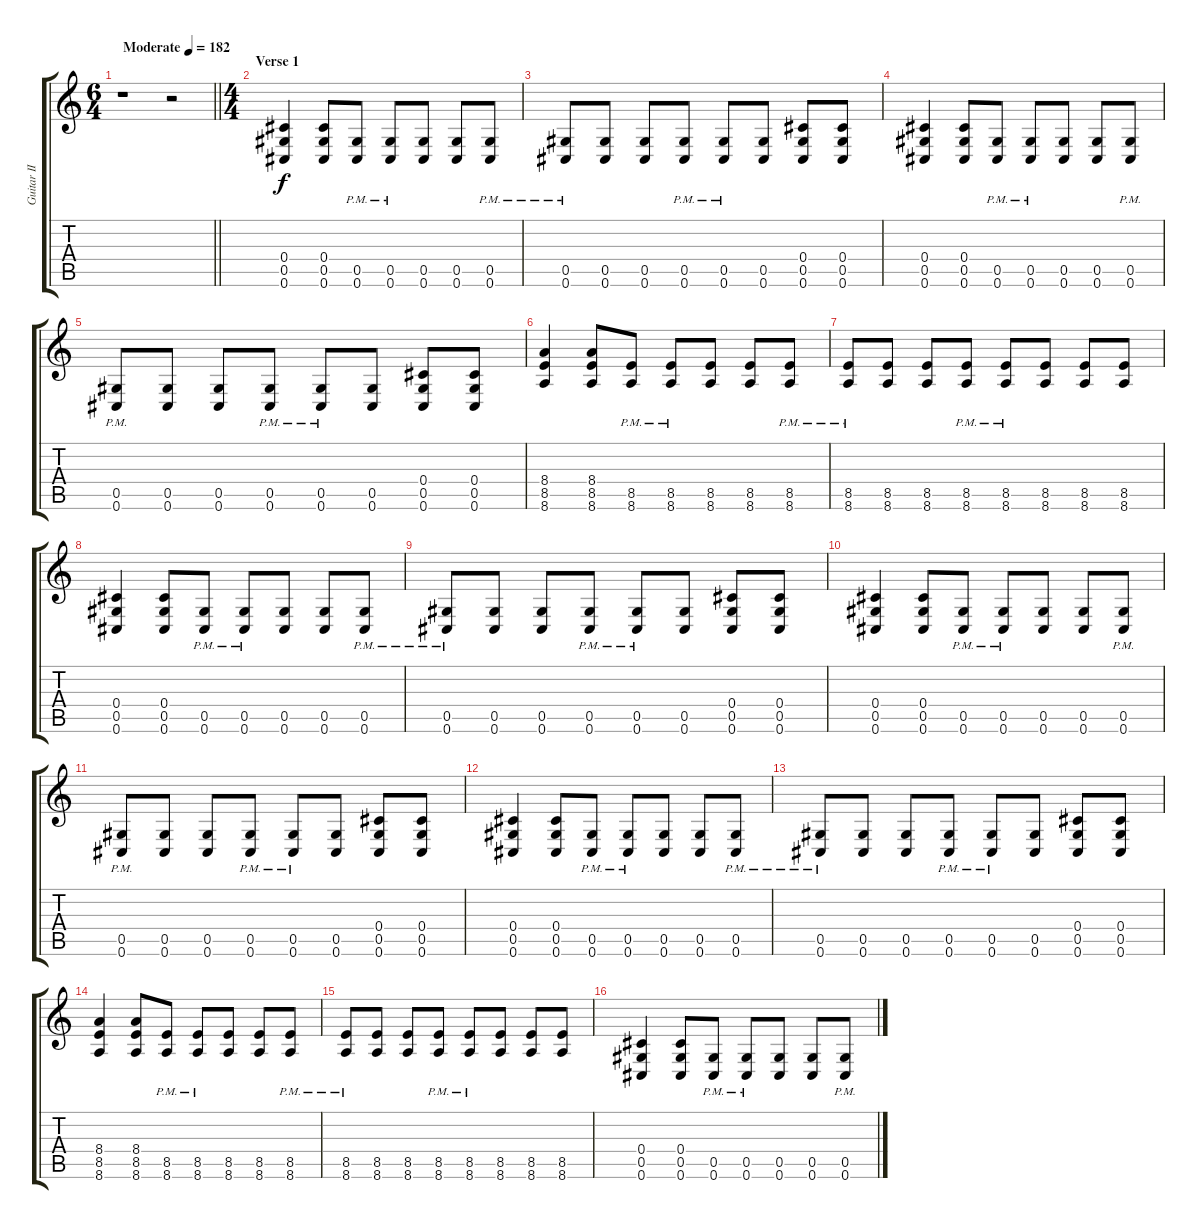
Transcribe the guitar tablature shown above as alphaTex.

\track ("Guitar II" "Guitar II") {instrument distortionguitar}
\staff {score tabs}
\tuning (Eb4 Bb3 Gb3 Db3 Ab2 Db2) {hide}
\ts (6 4)
\tempo (182 "Moderate")
\clef g2
\barLineRight lightlight
\ks c
r.1{dy f instrument distortionguitar} r.2 |
\ts (4 4)
\section ("" "Verse 1")
(0.4 0.5 0.6).4 (0.4 0.5 0.6).8 (0.5{pm} 0.6{pm}).8 (0.5{pm} 0.6{pm}).8 (0.5 0.6).8 (0.5 0.6).8 (0.5{pm} 0.6{pm}).8 |
(0.5{pm} 0.6{pm}).8 (0.5 0.6).8 (0.5 0.6).8 (0.5{pm} 0.6{pm}).8 (0.5{pm} 0.6{pm}).8 (0.5 0.6).8 (0.4 0.5 0.6).8 (0.4 0.5 0.6).8 |
(0.4 0.5 0.6).4 (0.4 0.5 0.6).8 (0.5{pm} 0.6{pm}).8 (0.5{pm} 0.6{pm}).8 (0.5 0.6).8 (0.5 0.6).8 (0.5{pm} 0.6{pm}).8 |
(0.5{pm} 0.6{pm}).8 (0.5 0.6).8 (0.5 0.6).8 (0.5{pm} 0.6{pm}).8 (0.5{pm} 0.6{pm}).8 (0.5 0.6).8 (0.4 0.5 0.6).8 (0.4 0.5 0.6).8 |
(8.4 8.5 8.6).4 (8.4 8.5 8.6).8 (8.5{pm} 8.6{pm}).8 (8.5{pm} 8.6{pm}).8 (8.5 8.6).8 (8.5 8.6).8 (8.5{pm} 8.6{pm}).8 |
(8.5{pm} 8.6{pm}).8 (8.5 8.6).8 (8.5 8.6).8 (8.5{pm} 8.6{pm}).8 (8.5{pm} 8.6{pm}).8 (8.5 8.6).8 (8.5 8.6).8 (8.5 8.6).8 |
(0.4 0.5 0.6).4 (0.4 0.5 0.6).8 (0.5{pm} 0.6{pm}).8 (0.5{pm} 0.6{pm}).8 (0.5 0.6).8 (0.5 0.6).8 (0.5{pm} 0.6{pm}).8 |
(0.5{pm} 0.6{pm}).8 (0.5 0.6).8 (0.5 0.6).8 (0.5{pm} 0.6{pm}).8 (0.5{pm} 0.6{pm}).8 (0.5 0.6).8 (0.4 0.5 0.6).8 (0.4 0.5 0.6).8 |
(0.4 0.5 0.6).4 (0.4 0.5 0.6).8 (0.5{pm} 0.6{pm}).8 (0.5{pm} 0.6{pm}).8 (0.5 0.6).8 (0.5 0.6).8 (0.5{pm} 0.6{pm}).8 |
(0.5{pm} 0.6{pm}).8 (0.5 0.6).8 (0.5 0.6).8 (0.5{pm} 0.6{pm}).8 (0.5{pm} 0.6{pm}).8 (0.5 0.6).8 (0.4 0.5 0.6).8 (0.4 0.5 0.6).8 |
(0.4 0.5 0.6).4 (0.4 0.5 0.6).8 (0.5{pm} 0.6{pm}).8 (0.5{pm} 0.6{pm}).8 (0.5 0.6).8 (0.5 0.6).8 (0.5{pm} 0.6{pm}).8 |
(0.5{pm} 0.6{pm}).8 (0.5 0.6).8 (0.5 0.6).8 (0.5{pm} 0.6{pm}).8 (0.5{pm} 0.6{pm}).8 (0.5 0.6).8 (0.4 0.5 0.6).8 (0.4 0.5 0.6).8 |
(8.4 8.5 8.6).4 (8.4 8.5 8.6).8 (8.5{pm} 8.6{pm}).8 (8.5{pm} 8.6{pm}).8 (8.5 8.6).8 (8.5 8.6).8 (8.5{pm} 8.6{pm}).8 |
(8.5{pm} 8.6{pm}).8 (8.5 8.6).8 (8.5 8.6).8 (8.5{pm} 8.6{pm}).8 (8.5{pm} 8.6{pm}).8 (8.5 8.6).8 (8.5 8.6).8 (8.5 8.6).8 |
(0.4 0.5 0.6).4 (0.4 0.5 0.6).8 (0.5{pm} 0.6{pm}).8 (0.5{pm} 0.6{pm}).8 (0.5 0.6).8 (0.5 0.6).8 (0.5{pm} 0.6{pm}).8
